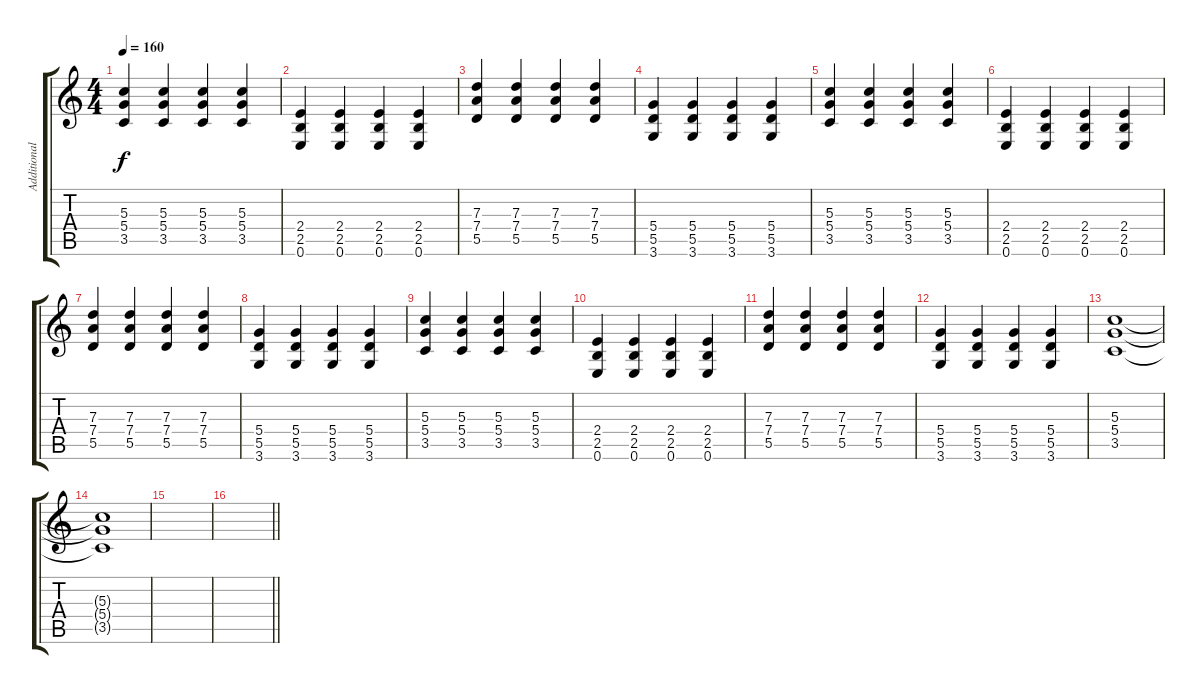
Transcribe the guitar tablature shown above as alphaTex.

\track ("Additional Guitar" "Additional") {instrument overdrivenguitar}
\staff {score tabs}
\tuning (E4 B3 G3 D3 A2 E2) {hide}
\ts (4 4)
\tempo 160
\clef g2
\ks c
(5.3 5.4 3.5).4{dy f} (5.3 5.4 3.5).4 (5.3 5.4 3.5).4 (5.3 5.4 3.5).4 |
(2.4 2.5 0.6).4 (2.4 2.5 0.6).4 (2.4 2.5 0.6).4 (2.4 2.5 0.6).4 |
(7.3 7.4 5.5).4 (7.3 7.4 5.5).4 (7.3 7.4 5.5).4 (7.3 7.4 5.5).4 |
(5.4 5.5 3.6).4 (5.4 5.5 3.6).4 (5.4 5.5 3.6).4 (5.4 5.5 3.6).4 |
(5.3 5.4 3.5).4 (5.3 5.4 3.5).4 (5.3 5.4 3.5).4 (5.3 5.4 3.5).4 |
(2.4 2.5 0.6).4 (2.4 2.5 0.6).4 (2.4 2.5 0.6).4 (2.4 2.5 0.6).4 |
(7.3 7.4 5.5).4 (7.3 7.4 5.5).4 (7.3 7.4 5.5).4 (7.3 7.4 5.5).4 |
(5.4 5.5 3.6).4 (5.4 5.5 3.6).4 (5.4 5.5 3.6).4 (5.4 5.5 3.6).4 |
(5.3 5.4 3.5).4 (5.3 5.4 3.5).4 (5.3 5.4 3.5).4 (5.3 5.4 3.5).4 |
(2.4 2.5 0.6).4 (2.4 2.5 0.6).4 (2.4 2.5 0.6).4 (2.4 2.5 0.6).4 |
(7.3 7.4 5.5).4 (7.3 7.4 5.5).4 (7.3 7.4 5.5).4 (7.3 7.4 5.5).4 |
(5.4 5.5 3.6).4 (5.4 5.5 3.6).4 (5.4 5.5 3.6).4 (5.4 5.5 3.6).4 |
(5.3 5.4 3.5).1 |
(5.3{t} 5.4{t} 3.5{t}).1 |
|
\barLineRight lightlight
